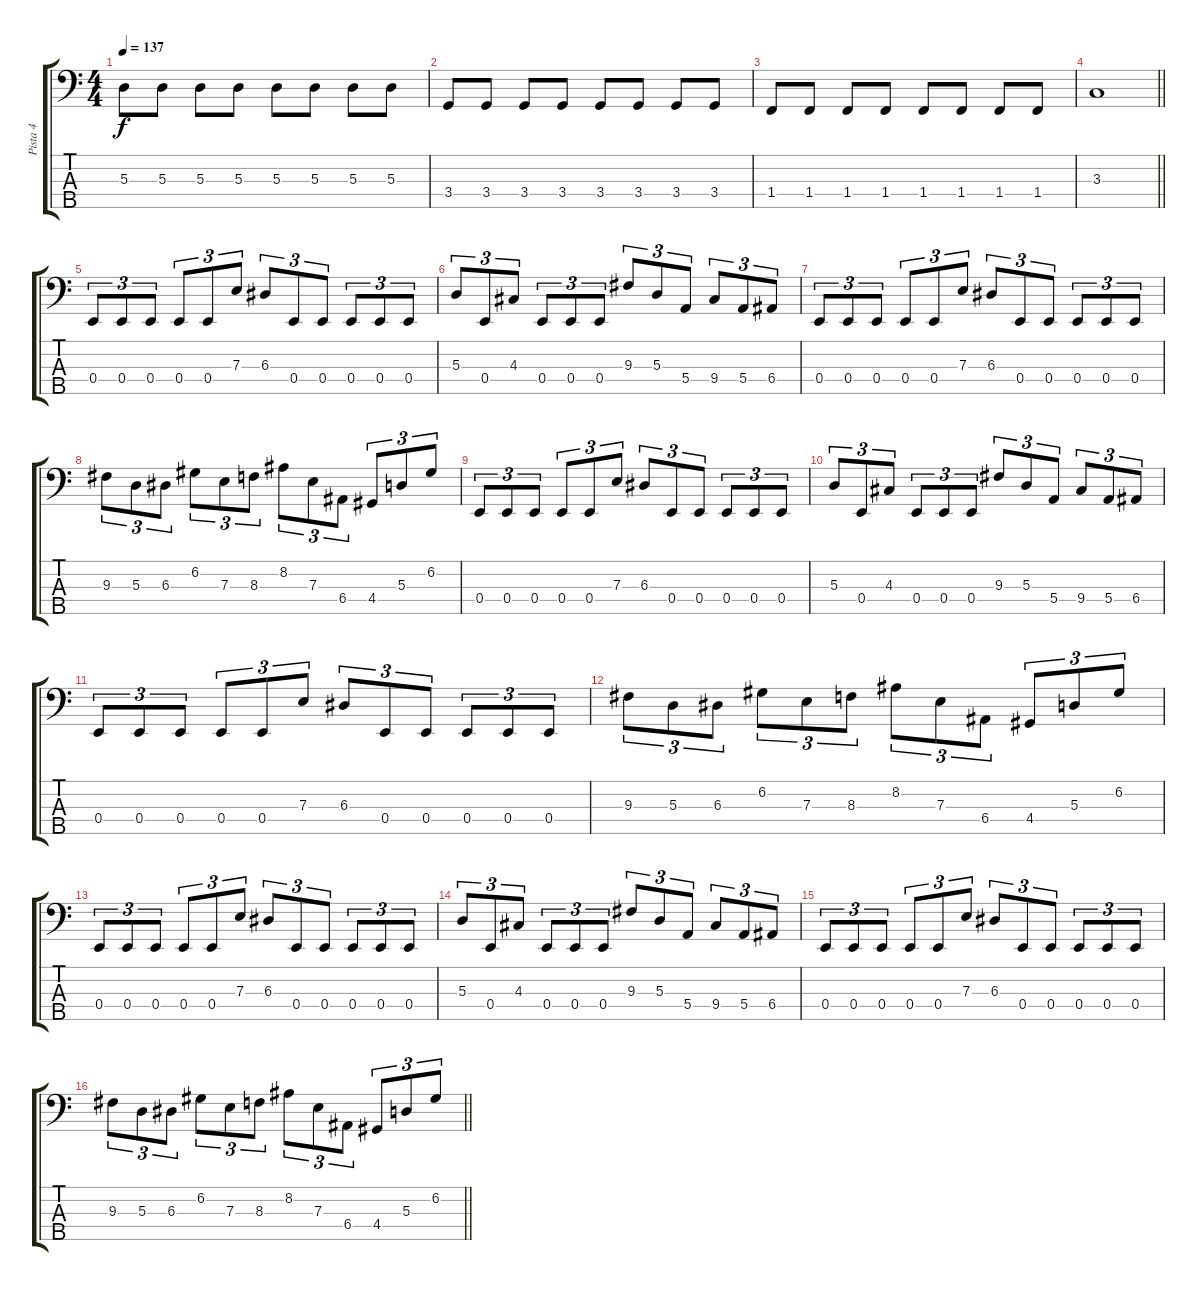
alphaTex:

\track ("Pista 4" "Pista 4") {instrument electricbassfinger}
\staff {score tabs}
\tuning (G2 D2 A1 E1 B0) {hide}
\ts (4 4)
\tempo 137
\clef f4
\ks c
5.3.8{dy f} 5.3.8 5.3.8 5.3.8 5.3.8 5.3.8 5.3.8 5.3.8 |
3.4.8 3.4.8 3.4.8 3.4.8 3.4.8 3.4.8 3.4.8 3.4.8 |
1.4.8 1.4.8 1.4.8 1.4.8 1.4.8 1.4.8 1.4.8 1.4.8 |
\barLineRight lightlight
3.3.1 |
0.4.8{tu (3 2)} 0.4.8{tu (3 2)} 0.4.8{tu (3 2)} 0.4.8{tu (3 2)} 0.4.8{tu (3 2)} 7.3.8{tu (3 2)} 6.3.8{tu (3 2)} 0.4.8{tu (3 2)} 0.4.8{tu (3 2)} 0.4.8{tu (3 2)} 0.4.8{tu (3 2)} 0.4.8{tu (3 2)} |
5.3.8{tu (3 2)} 0.4.8{tu (3 2)} 4.3.8{tu (3 2)} 0.4.8{tu (3 2)} 0.4.8{tu (3 2)} 0.4.8{tu (3 2)} 9.3.8{tu (3 2)} 5.3.8{tu (3 2)} 5.4.8{tu (3 2)} 9.4.8{tu (3 2)} 5.4.8{tu (3 2)} 6.4.8{tu (3 2)} |
0.4.8{tu (3 2)} 0.4.8{tu (3 2)} 0.4.8{tu (3 2)} 0.4.8{tu (3 2)} 0.4.8{tu (3 2)} 7.3.8{tu (3 2)} 6.3.8{tu (3 2)} 0.4.8{tu (3 2)} 0.4.8{tu (3 2)} 0.4.8{tu (3 2)} 0.4.8{tu (3 2)} 0.4.8{tu (3 2)} |
9.3.8{tu (3 2)} 5.3.8{tu (3 2)} 6.3.8{tu (3 2)} 6.2.8{tu (3 2)} 7.3.8{tu (3 2)} 8.3.8{tu (3 2)} 8.2.8{tu (3 2)} 7.3.8{tu (3 2)} 6.4.8{tu (3 2)} 4.4.8{tu (3 2)} 5.3.8{tu (3 2)} 6.2.8{tu (3 2)} |
0.4.8{tu (3 2)} 0.4.8{tu (3 2)} 0.4.8{tu (3 2)} 0.4.8{tu (3 2)} 0.4.8{tu (3 2)} 7.3.8{tu (3 2)} 6.3.8{tu (3 2)} 0.4.8{tu (3 2)} 0.4.8{tu (3 2)} 0.4.8{tu (3 2)} 0.4.8{tu (3 2)} 0.4.8{tu (3 2)} |
5.3.8{tu (3 2)} 0.4.8{tu (3 2)} 4.3.8{tu (3 2)} 0.4.8{tu (3 2)} 0.4.8{tu (3 2)} 0.4.8{tu (3 2)} 9.3.8{tu (3 2)} 5.3.8{tu (3 2)} 5.4.8{tu (3 2)} 9.4.8{tu (3 2)} 5.4.8{tu (3 2)} 6.4.8{tu (3 2)} |
0.4.8{tu (3 2)} 0.4.8{tu (3 2)} 0.4.8{tu (3 2)} 0.4.8{tu (3 2)} 0.4.8{tu (3 2)} 7.3.8{tu (3 2)} 6.3.8{tu (3 2)} 0.4.8{tu (3 2)} 0.4.8{tu (3 2)} 0.4.8{tu (3 2)} 0.4.8{tu (3 2)} 0.4.8{tu (3 2)} |
9.3.8{tu (3 2)} 5.3.8{tu (3 2)} 6.3.8{tu (3 2)} 6.2.8{tu (3 2)} 7.3.8{tu (3 2)} 8.3.8{tu (3 2)} 8.2.8{tu (3 2)} 7.3.8{tu (3 2)} 6.4.8{tu (3 2)} 4.4.8{tu (3 2)} 5.3.8{tu (3 2)} 6.2.8{tu (3 2)} |
0.4.8{tu (3 2)} 0.4.8{tu (3 2)} 0.4.8{tu (3 2)} 0.4.8{tu (3 2)} 0.4.8{tu (3 2)} 7.3.8{tu (3 2)} 6.3.8{tu (3 2)} 0.4.8{tu (3 2)} 0.4.8{tu (3 2)} 0.4.8{tu (3 2)} 0.4.8{tu (3 2)} 0.4.8{tu (3 2)} |
5.3.8{tu (3 2)} 0.4.8{tu (3 2)} 4.3.8{tu (3 2)} 0.4.8{tu (3 2)} 0.4.8{tu (3 2)} 0.4.8{tu (3 2)} 9.3.8{tu (3 2)} 5.3.8{tu (3 2)} 5.4.8{tu (3 2)} 9.4.8{tu (3 2)} 5.4.8{tu (3 2)} 6.4.8{tu (3 2)} |
0.4.8{tu (3 2)} 0.4.8{tu (3 2)} 0.4.8{tu (3 2)} 0.4.8{tu (3 2)} 0.4.8{tu (3 2)} 7.3.8{tu (3 2)} 6.3.8{tu (3 2)} 0.4.8{tu (3 2)} 0.4.8{tu (3 2)} 0.4.8{tu (3 2)} 0.4.8{tu (3 2)} 0.4.8{tu (3 2)} |
\barLineRight lightlight
9.3.8{tu (3 2)} 5.3.8{tu (3 2)} 6.3.8{tu (3 2)} 6.2.8{tu (3 2)} 7.3.8{tu (3 2)} 8.3.8{tu (3 2)} 8.2.8{tu (3 2)} 7.3.8{tu (3 2)} 6.4.8{tu (3 2)} 4.4.8{tu (3 2)} 5.3.8{tu (3 2)} 6.2.8{tu (3 2)}
